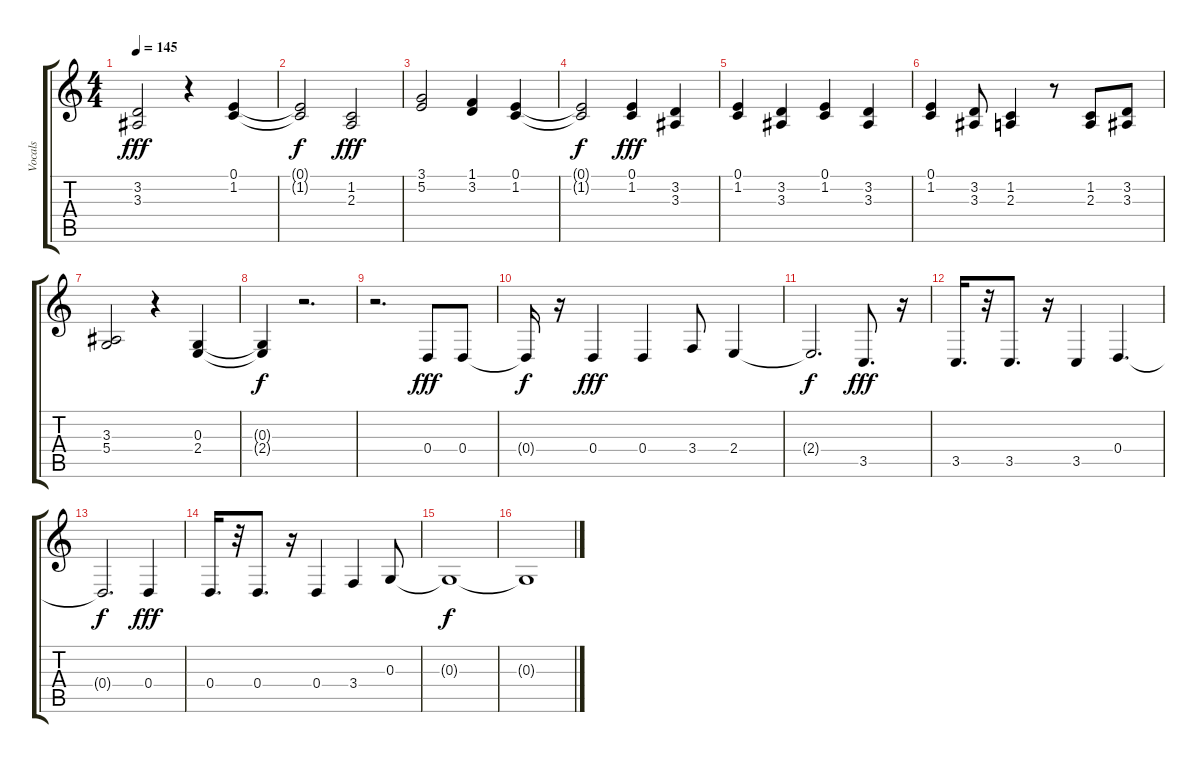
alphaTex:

\track ("Vocals" "Vocals") {instrument clarinet}
\staff {score tabs}
\tuning (E4 B3 G3 D3 A2 E2) {hide}
\ts (4 4)
\tempo 145
\clef g2
\ks c
(3.2 3.3).2{dy fff} r.4 (0.1 1.2).4 |
(0.1{t} 1.2{t}).2{dy f} (1.2 2.3).2{dy fff} |
(3.1 5.2).2 (1.1 3.2).4 (0.1 1.2).4 |
(0.1{t} 1.2{t}).2{dy f} (0.1 1.2).4{dy fff} (3.2 3.3).4 |
(0.1 1.2).4 (3.2 3.3).4 (0.1 1.2).4 (3.2 3.3).4 |
(0.1 1.2).4 (3.2 3.3).8 (1.2 2.3).4 r.8 (1.2 2.3).8 (3.2 3.3).8 |
(3.3 5.4).2 r.4 (0.3 2.4).4 |
(0.3{t} 2.4{t}).4{dy f} r.2{d} |
r.2{d} 0.4.8{dy fff volume 13 instrument clarinet} 0.4.8 |
0.4{t}.16{dy f} r.16 0.4.4{dy fff} 0.4.4 3.4.8 2.4.4 |
2.4{t}.2{d dy f} 3.5.8{d dy fff} r.16 |
3.5.16{d} r.32 3.5.8{d} r.16 3.5.4 0.4.4{d} |
0.4{t}.2{d dy f} 0.4.4{dy fff} |
0.4.16{d} r.32 0.4.8{d} r.16 0.4.4 3.4.4 0.3.8 |
0.3{t}.1{dy f} |
0.3{t}.1
